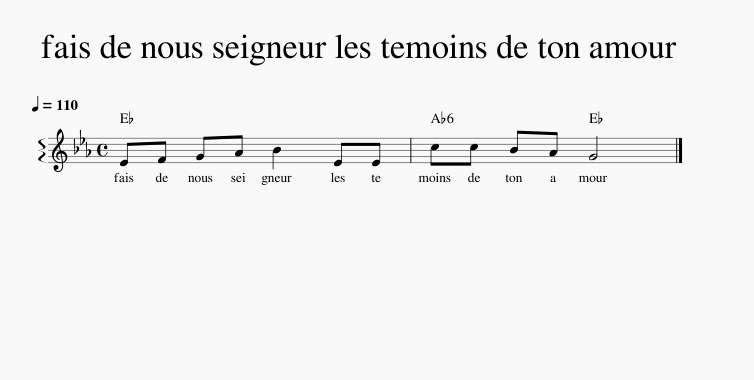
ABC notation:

X:1
L:1/8
Q:1/4=110
M:4/4
I:linebreak $
K:Eb
V:1 treble
V:1
 EF GA B2 EE | cc BA G4 |] %2
